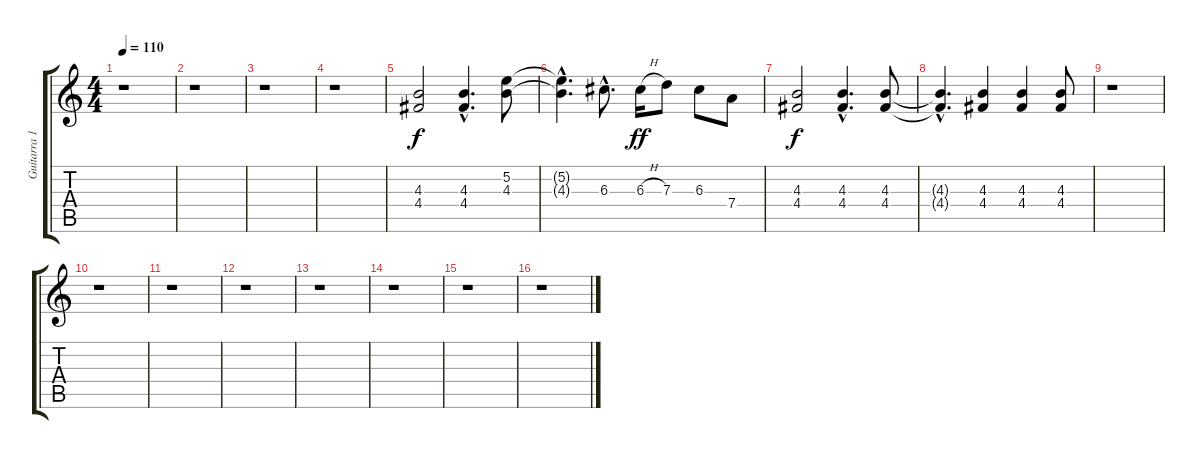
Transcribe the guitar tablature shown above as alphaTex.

\track ("Guitarra 1" "Guitarra 1") {instrument distortionguitar}
\staff {score tabs}
\tuning (E4 B3 G3 D3 A2 E2) {hide}
\ts (4 4)
\tempo 110
\clef g2
\ks c
r.1{dy f} |
r.1 |
r.1 |
r.1 |
(4.3 4.4).2 (4.3{hac} 4.4{hac}).4{d} (5.2 4.3).8 |
(5.2{hac t} 4.3{hac t}).4{d} 6.3{hac}.8{d} 6.3{h}.16{dy ff} 7.3.8 6.3.8 7.4.8 |
(4.3 4.4).2{dy f} (4.3{hac} 4.4{hac}).4{d} (4.3 4.4).8 |
(4.3{hac t} 4.4{hac t}).4{d} (4.3 4.4).4 (4.3 4.4).4 (4.3 4.4).8 |
r.1 |
r.1 |
r.1 |
r.1 |
r.1 |
r.1 |
r.1 |
r.1
